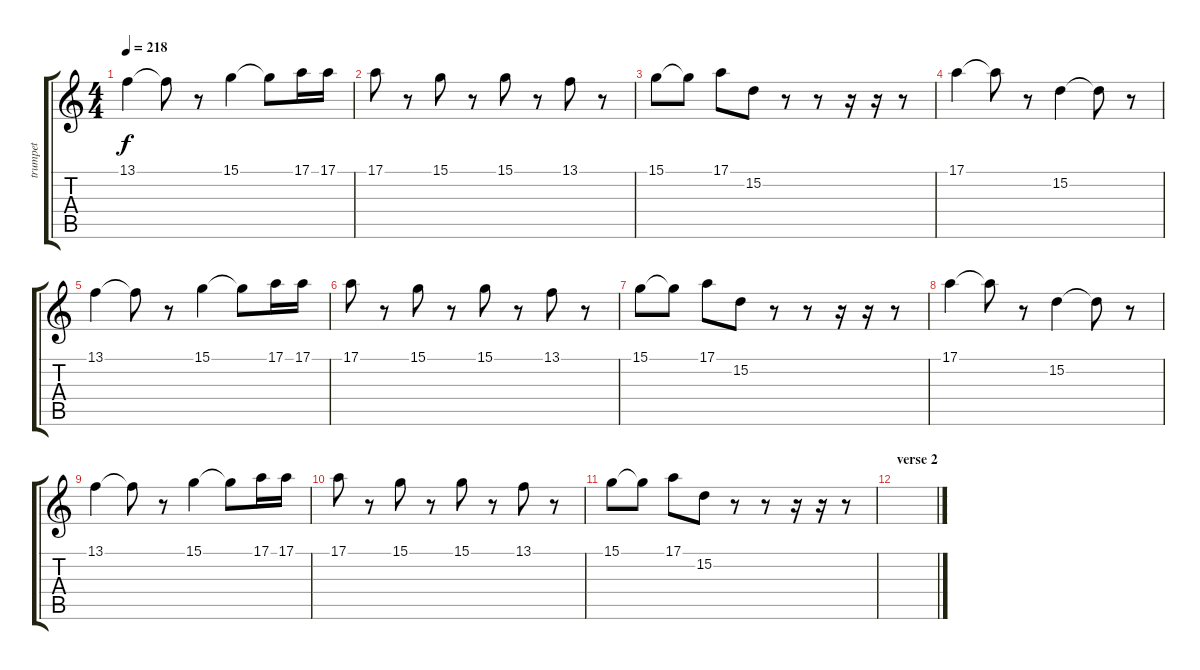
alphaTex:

\track ("trumpet " "trumpet ") {instrument trumpet}
\staff {score tabs}
\tuning (E4 B3 G3 D3 A2 E2) {hide}
\ts (4 4)
\tempo 218
\clef g2
\ks c
13.1.4{dy f} 13.1{t}.8 r.8 15.1.4 15.1{t}.8 17.1.16{balance 12} 17.1.16 |
17.1.8 r.8 15.1.8 r.8 15.1.8 r.8 13.1.8 r.8 |
15.1.8 15.1{t}.8 17.1.8 15.2.8 r.8 r.8 r.16 r.16 r.8 |
17.1.4{balance 4} 17.1{t}.8 r.8 15.2.4 15.2{t}.8 r.8 |
13.1.4 13.1{t}.8 r.8 15.1.4 15.1{t}.8 17.1.16{balance 12} 17.1.16 |
17.1.8 r.8 15.1.8 r.8 15.1.8 r.8 13.1.8 r.8 |
15.1.8 15.1{t}.8 17.1.8 15.2.8 r.8 r.8 r.16 r.16 r.8 |
17.1.4{balance 4} 17.1{t}.8 r.8 15.2.4 15.2{t}.8 r.8 |
13.1.4 13.1{t}.8 r.8 15.1.4 15.1{t}.8 17.1.16{balance 12} 17.1.16 |
17.1.8 r.8 15.1.8 r.8 15.1.8 r.8 13.1.8 r.8 |
15.1.8 15.1{t}.8 17.1.8 15.2.8 r.8 r.8 r.16 r.16 r.8 |
\section ("" "verse 2")
